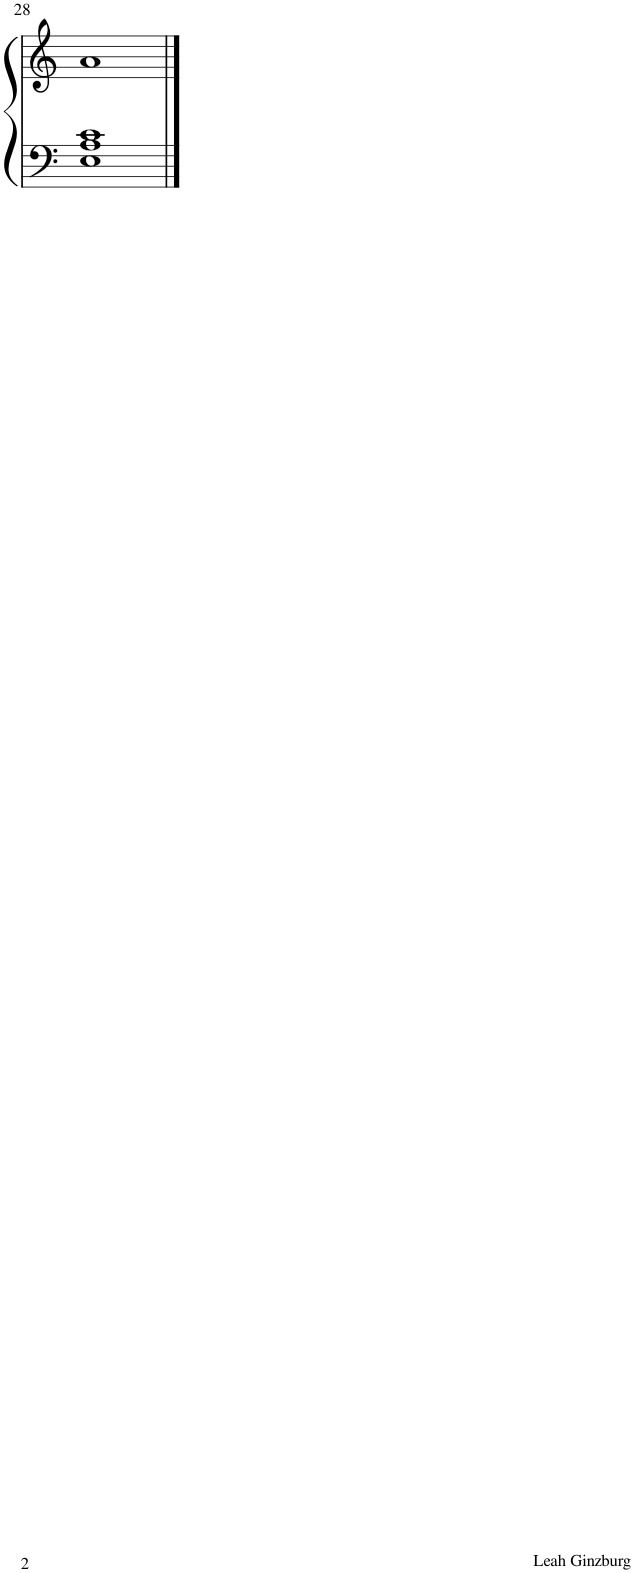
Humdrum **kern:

**kern	**kern
*part1	*part1
*staff2	*staff1
*I"Piano	*
*I'Pno.	*
!!LO:PB:g=z
*clefF4	*clefG2
*k[]	*k[]
*M4/4	*M4/4
=28	=28
1E 1A 1c	1a
==	==
*-	*-
